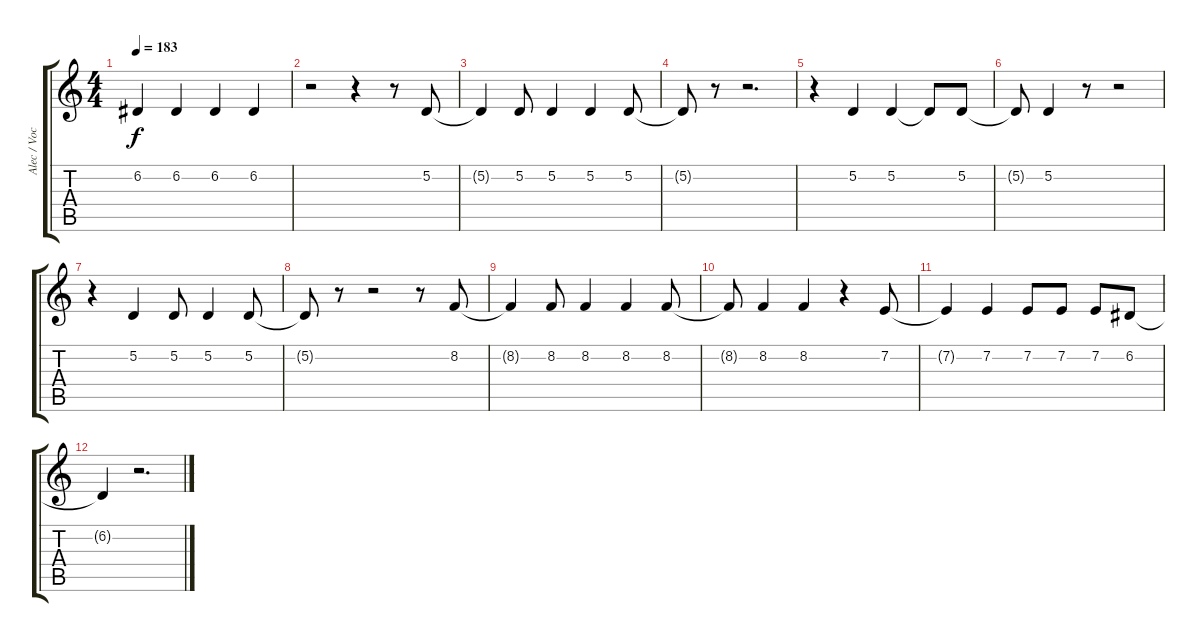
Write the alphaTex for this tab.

\track ("Alec / Vocals" "Alec / Voc") {instrument lead1square}
\staff {score tabs}
\tuning (D4 A3 F3 C3 G2 D2) {hide}
\ts (4 4)
\tempo 183
\clef g2
\ks c
6.2{t}.4{dy f} 6.2.4 6.2.4 6.2.4 |
r.2 r.4 r.8 5.2.8 |
5.2{t}.4 5.2.8 5.2.4 5.2.4 5.2.8 |
5.2{t}.8 r.8 r.2{d} |
r.4 5.2.4 5.2.4 5.2{t}.8 5.2.8 |
5.2{t}.8 5.2.4 r.8 r.2 |
r.4 5.2.4 5.2.8 5.2.4 5.2.8 |
5.2{t}.8 r.8 r.2 r.8 8.2.8 |
8.2{t}.4 8.2.8 8.2.4 8.2.4 8.2.8 |
8.2{t}.8 8.2.4 8.2.4 r.4 7.2.8 |
7.2{t}.4 7.2.4 7.2.8 7.2.8 7.2.8 6.2.8 |
6.2{t}.4 r.2{d}
